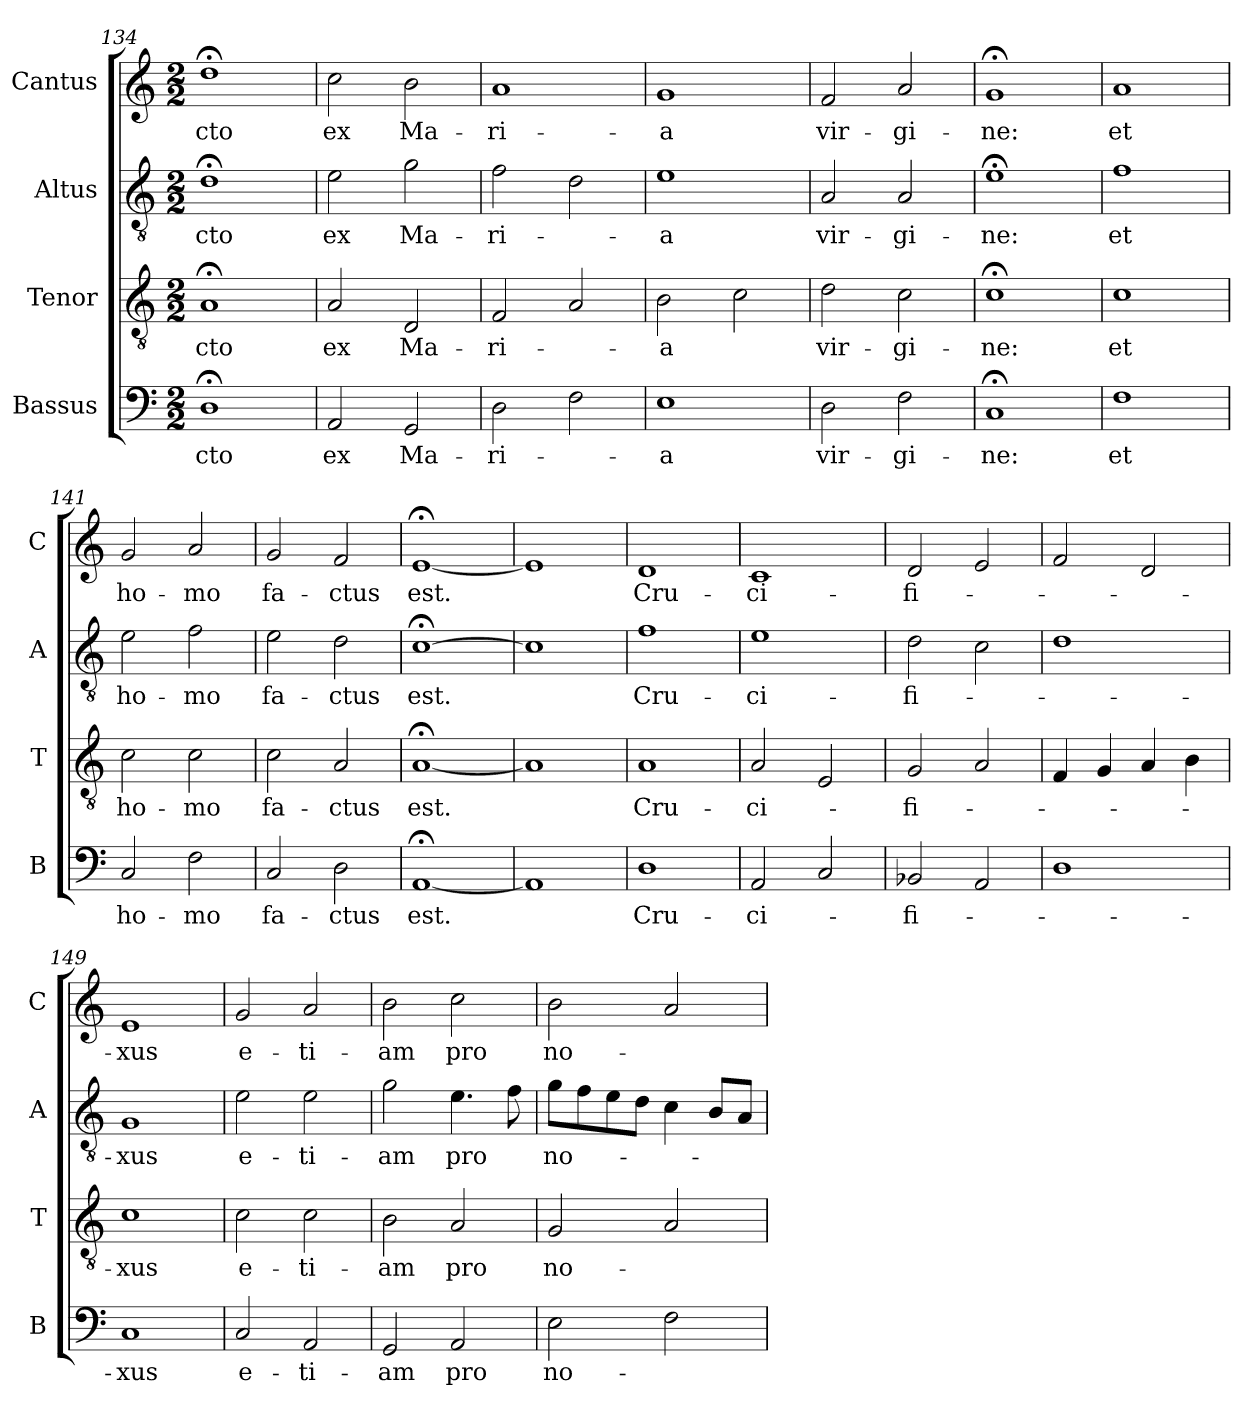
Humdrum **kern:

**kern	**text	**kern	**text	**kern	**text	**kern	**text
*part4	*part4	*part3	*part3	*part2	*part2	*part1	*part1
*staff4	*staff4	*staff3	*staff3	*staff2	*staff2	*staff1	*staff1
*I"Bassus	*	*I"Tenor	*	*I"Altus	*	*I"Cantus	*
*I'B	*	*I'T	*	*I'A	*	*I'C	*
*clefF4	*	*clefGv2	*	*clefGv2	*	*clefG2	*
*k[]	*	*k[]	*	*k[]	*	*k[]	*
*M2/2	*	*M2/2	*	*M2/2	*	*M2/2	*
=134	=134	=134	=134	=134	=134	=134	=134
!	!LO:LY:i	!	!	!	!LO:LY:i	!	!
1D;<	-cto	1A;<	-cto	1d;<	-cto	1dd;<	-cto
=135	=135	=135	=135	=135	=135	=135	=135
2AA	ex	2A	ex	2e	ex	2cc	ex
2GG	Ma-	2D	Ma-	2g	Ma-	2b	Ma-
=136	=136	=136	=136	=136	=136	=136	=136
2D	-ri-	2F	-ri-	2f	-ri-	1a	-ri-
2F	.	2A	.	2d	.	.	.
=137	=137	=137	=137	=137	=137	=137	=137
1E	-a	2B	-a	1e	-a	1g	-a
.	.	2c	.	.	.	.	.
=138	=138	=138	=138	=138	=138	=138	=138
!	!LO:LY:i	!	!LO:LY:i	!	!LO:LY:i	!	!
2D	vir-	2d	vir-	2A	vir-	2f	vir-
!	!LO:LY:i	!	!LO:LY:i	!	!LO:LY:i	!	!
2F	-gi-	2c	-gi-	2A	-gi-	2a	-gi-
=139	=139	=139	=139	=139	=139	=139	=139
!	!LO:LY:i	!	!LO:LY:i	!	!LO:LY:i	!	!
1C;<	-ne:	1c;<	-ne:	1e;<	-ne:	1g;<	-ne:
=140	=140	=140	=140	=140	=140	=140	=140
1F	et	1c	et	1f	et	1a	et
=141	=141	=141	=141	=141	=141	=141	=141
2C	ho-	2c	ho-	2e	ho-	2g	ho-
2F	-mo	2c	-mo	2f	-mo	2a	-mo
=142	=142	=142	=142	=142	=142	=142	=142
!	!LO:LY:i	!	!LO:LY:i	!	!LO:LY:i	!	!
2C	fa-	2c	fa-	2e	fa-	2g	fa-
!	!LO:LY:i	!	!LO:LY:i	!	!LO:LY:i	!	!
2D	-ctus	2A	-ctus	2d	-ctus	2f	-ctus
=143	=143	=143	=143	=143	=143	=143	=143
!	!LO:LY:i	!	!LO:LY:i	!	!LO:LY:i	!	!
[1AA;<	est.	[1A;<	est.	[1c;<	est.	[1e;<	est.
=144	=144	=144	=144	=144	=144	=144	=144
1AA]	.	1A]	.	1c]	.	1e]	.
=145	=145	=145	=145	=145	=145	=145	=145
1D	Cru-	1A	Cru-	1f	Cru-	1d	Cru-
=146	=146	=146	=146	=146	=146	=146	=146
2AA	-ci-	2A	-ci-	1e	-ci-	1c	-ci-
2C	.	2E	.	.	.	.	.
=147	=147	=147	=147	=147	=147	=147	=147
2BB-i	-fi-	2G	-fi-	2d	-fi-	2d	-fi-
2AA	.	2A	.	2c	.	2e	.
=148	=148	=148	=148	=148	=148	=148	=148
1D	.	4F	.	1d	.	2f	.
.	.	4G	.	.	.	.	.
.	.	4A	.	.	.	2d	.
.	.	4B	.	.	.	.	.
=149	=149	=149	=149	=149	=149	=149	=149
1C	-xus	1c	-xus	1G	-xus	1e	-xus
=150	=150	=150	=150	=150	=150	=150	=150
!	!LO:LY:i	!	!LO:LY:i	!	!LO:LY:i	!	!
2C	e-	2c	e-	2e	e-	2g	e-
!	!LO:LY:i	!	!LO:LY:i	!	!LO:LY:i	!	!
2AA	-ti-	2c	-ti-	2e	-ti-	2a	-ti-
=151	=151	=151	=151	=151	=151	=151	=151
!	!LO:LY:i	!	!LO:LY:i	!	!LO:LY:i	!	!
2GG	-am	2B	-am	2g	-am	2b	-am
!	!LO:LY:i	!	!LO:LY:i	!	!LO:LY:i	!	!
2AA	pro	2A	pro	4.e	pro	2cc	pro
.	.	.	.	8f	.	.	.
=152	=152	=152	=152	=152	=152	=152	=152
!	!LO:LY:i	!	!LO:LY:i	!	!LO:LY:i	!	!
2E	no-	2G	no-	8gL	no-	2b	no-
.	.	.	.	8f	.	.	.
.	.	.	.	8e	.	.	.
.	.	.	.	8dJ	.	.	.
2F	.	2A	.	4c	.	2a	.
.	.	.	.	8BL	.	.	.
.	.	.	.	8AJ	.	.	.
=	=	=	=	=	=	=	=
*-	*-	*-	*-	*-	*-	*-	*-
